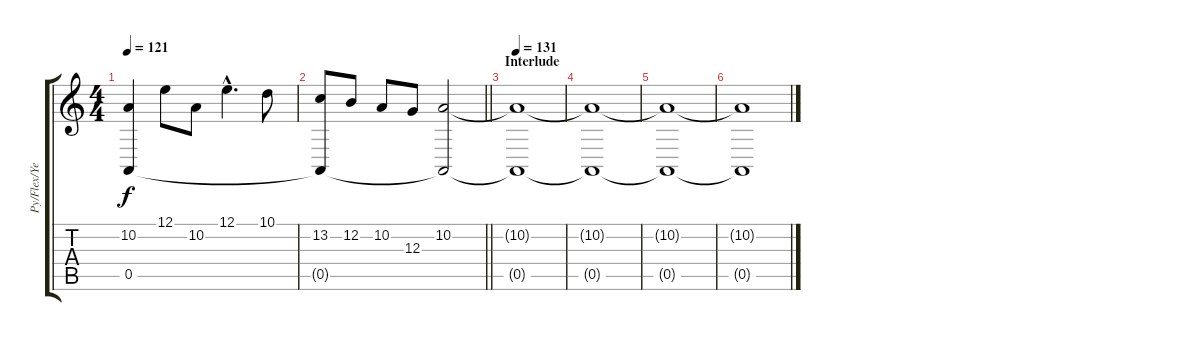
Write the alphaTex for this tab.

\track ("Py/Flex/Yellow" "Py/Flex/Ye") {instrument flute}
\staff {score tabs}
\tuning (E4 B3 G3 D3 A2 E2) {hide}
\ts (4 4)
\tempo 121
\clef g2
\ks c
(10.2 0.5{t}).4{dy f} 12.1.8 10.2.8 12.1{hac}.4{d} 10.1.8 |
\barLineRight lightlight
(13.2 0.5{t}).8 12.2.8 10.2.8 12.3.8 (10.2 0.5{t}).2 |
\section ("" "Interlude")
\tempo 131
(10.2{t} 0.5{t}).1 |
(10.2{t} 0.5{t}).1 |
(10.2{t} 0.5{t}).1 |
(10.2{t} 0.5{t}).1
